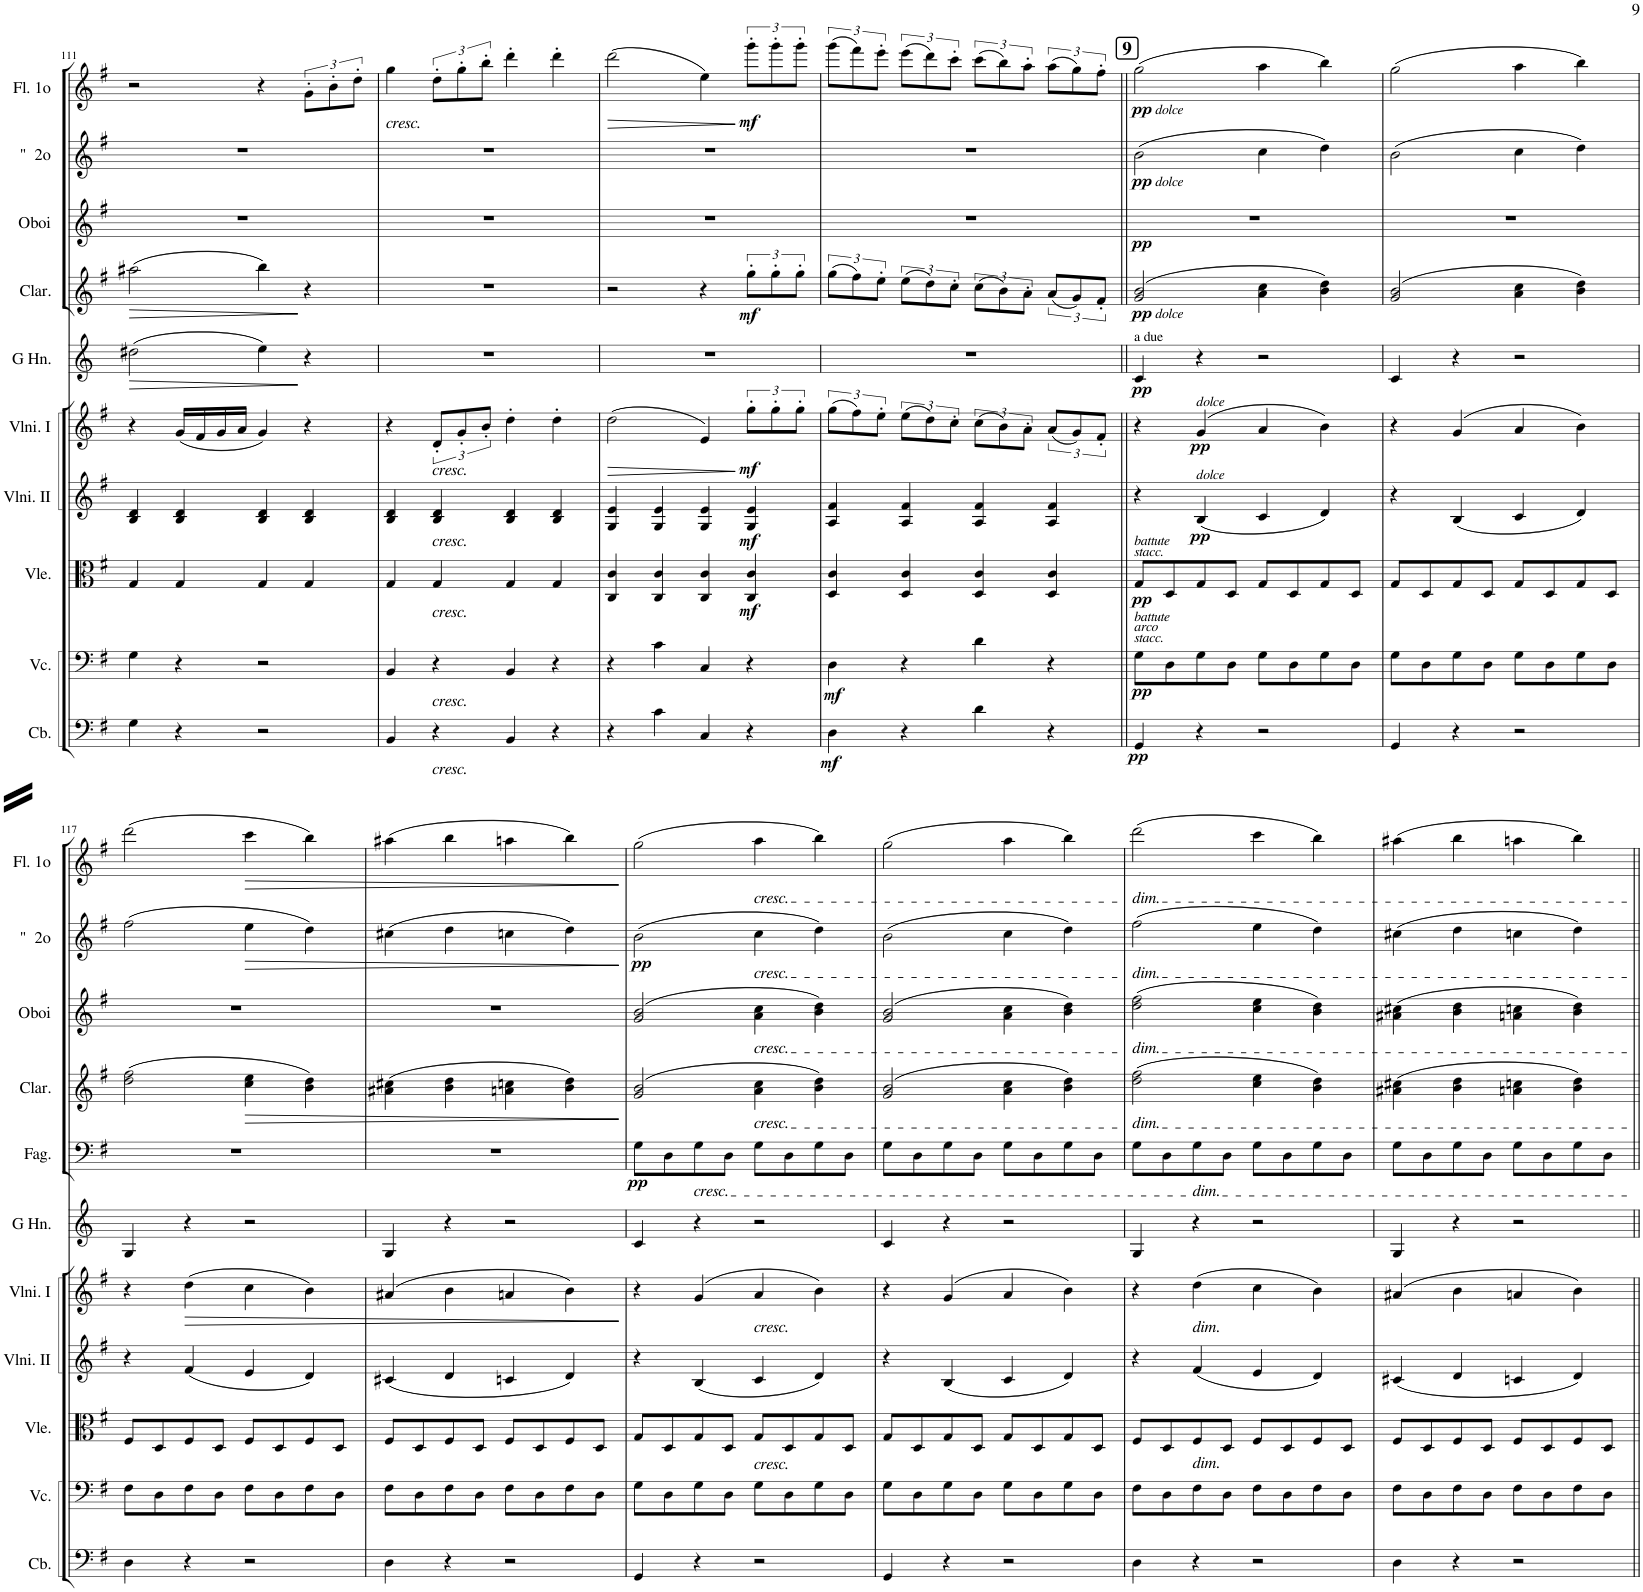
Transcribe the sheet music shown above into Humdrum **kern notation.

**kern	**dynam	**kern	**dynam	**kern	**dynam	**kern	**dynam	**kern	**dynam	**kern	**dynam	**kern	**dynam	**kern	**dynam	**kern	**dynam	**kern	**dynam	**kern	**dynam
*part11	*part11	*part10	*part10	*part9	*part9	*part8	*part8	*part7	*part7	*part6	*part6	*part5	*part5	*part4	*part4	*part3	*part3	*part2	*part2	*part1	*part1
*staff11	*staff11	*staff10	*staff10	*staff9	*staff9	*staff8	*staff8	*staff7	*staff7	*staff6	*staff6	*staff5	*staff5	*staff4	*staff4	*staff3	*staff3	*staff2	*staff2	*staff1	*staff1
*I"CONTRABASSI	*	*I"VIOLONCELLI	*	*I"VIOLE	*	*I"VIOLINI 2	*	*I"VIOLINI 1	*	*I"CORNO 1o e 2o in MI ♮	*	*I"FAGOTTI	*	*I"CLARINETTI in DO	*	*I"OBOI	*	*I"&quot;          2o	*	*I"FLAUTO 1o	*
*I'Cb.	*	*I'Vc.	*	*I'Vle.	*	*	*	*	*	*I'Corni	*	*I'Fag.	*	*I'Clar.	*	*I'Oboi	*	*I'&quot;  2o	*	*I'Fl. 1o	*
!!LO:PB:g=z
*clefF4	*	*clefF4	*	*clefC3	*	*clefG2	*	*clefG2	*	*clefG2	*	*clefF4	*	*clefG2	*	*clefG2	*	*clefG2	*	*clefG2	*
*Trd7c12	*	*	*	*	*	*	*	*	*	*Trd5c8	*	*	*	*Trd1c2	*	*	*	*	*	*	*
*k[f#]	*	*k[f#]	*	*k[f#]	*	*k[f#]	*	*k[f#]	*	*k[]	*	*k[f#]	*	*k[f#]	*	*k[f#]	*	*k[f#]	*	*k[f#]	*
*M4/4	*	*M4/4	*	*M4/4	*	*M4/4	*	*M4/4	*	*M4/4	*	*M4/4	*	*M4/4	*	*M4/4	*	*M4/4	*	*M4/4	*
*met(c)	*	*met(c)	*	*met(c)	*	*met(c)	*	*met(c)	*	*met(c)	*	*met(c)	*	*met(c)	*	*met(c)	*	*met(c)	*	*met(c)	*
=111	=111	=111	=111	=111	=111	=111	=111	=111	=111	=111	=111	=111	=111	=111	=111	=111	=111	=111	=111	=111	=111
!	!	!	!	!	!	!	!	!	!	!	!LO:HP:b	!	!	!	!LO:HP:b	!	!	!	!	!	!
4G\	.	4G\	.	4G/	.	4B/ 4d/	.	4r	.	(2dd#X\	>	1r	.	(2aa#X\	>	1r	.	1r	.	2r	.
4r	.	4r	.	4G/	.	4B/ 4d/	.	(16g/LL	.	.	.	.	.	.	.	.	.	.	.	.	.
.	.	.	.	.	.	.	.	16f#/	.	.	.	.	.	.	.	.	.	.	.	.	.
.	.	.	.	.	.	.	.	16g/	.	.	.	.	.	.	.	.	.	.	.	.	.
.	.	.	.	.	.	.	.	16a/JJ	.	.	.	.	.	.	.	.	.	.	.	.	.
2r	.	2r	.	4G/	.	4B/ 4d/	.	4g/)	.	4ee\)	.	.	.	4bb\)	.	.	.	.	.	4r	.
.	.	.	.	4G/	.	4B/ 4d/	.	4r	.	4r	]	.	.	4r	]	.	.	.	.	12g'\L	.
.	.	.	.	.	.	.	.	.	.	.	.	.	.	.	.	.	.	.	.	12b'\	.
.	.	.	.	.	.	.	.	.	.	.	.	.	.	.	.	.	.	.	.	12dd'\J	.
=112	=112	=112	=112	=112	=112	=112	=112	=112	=112	=112	=112	=112	=112	=112	=112	=112	=112	=112	=112	=112	=112
!	!	!	!	!	!	!	!	!	!	!	!	!	!	!	!	!	!	!	!	!LO:TX:b:i:t=cresc.	!
4BB/	.	4BB/	.	4G/	.	4B/ 4d/	.	4r	.	1r	.	1r	.	1r	.	1r	.	1r	.	4gg\	.
!	!	!	!	!	!	!	!	!LO:TX:b:i:t=cresc.	!	!	!	!	!	!	!	!	!	!	!	!	!
!	!	!	!	!	!	!LO:TX:b:i:t=cresc.	!	!	!	!	!	!	!	!	!	!	!	!	!	!	!
!	!	!	!	!LO:TX:b:i:t=cresc.	!	!	!	!	!	!	!	!	!	!	!	!	!	!	!	!	!
!	!	!LO:TX:b:i:t=cresc.	!	!	!	!	!	!	!	!	!	!	!	!	!	!	!	!	!	!	!
!LO:TX:b:i:t=cresc.	!	!	!	!	!	!	!	!	!	!	!	!	!	!	!	!	!	!	!	!	!
4r	.	4r	.	4G/	.	4B/ 4d/	.	12d'/L	.	.	.	.	.	.	.	.	.	.	.	12dd'\L	.
.	.	.	.	.	.	.	.	12g'/	.	.	.	.	.	.	.	.	.	.	.	12gg'\	.
.	.	.	.	.	.	.	.	12b'/J	.	.	.	.	.	.	.	.	.	.	.	12bb'\J	.
4BB/	.	4BB/	.	4G/	.	4B/ 4d/	.	4dd'\	.	.	.	.	.	.	.	.	.	.	.	4ddd'\	.
4r	.	4r	.	4G/	.	4B/ 4d/	.	4dd'\	.	.	.	.	.	.	.	.	.	.	.	4ddd'\	.
=113	=113	=113	=113	=113	=113	=113	=113	=113	=113	=113	=113	=113	=113	=113	=113	=113	=113	=113	=113	=113	=113
!	!	!	!	!	!	!	!	!	!LO:HP:b	!	!	!	!	!	!	!	!	!	!	!	!LO:HP:b
4r	.	4r	.	4C/ 4c/	.	4G/ 4e/	.	(2dd\	>	1r	.	1r	.	2r	.	1r	.	1r	.	(2ddd\	>
4c\	.	4c\	.	4C/ 4c/	.	4G/ 4e/	.	.	.	.	.	.	.	.	.	.	.	.	.	.	.
4C/	.	4C/	.	4C/ 4c/	.	4G/ 4e/	.	4e/)	.	.	.	.	.	4r	.	.	.	.	.	4ee\)	.
!	!	!	!	!	!LO:DY:b	!	!LO:DY:b	!	!LO:DY:n=1:b	!	!	!	!	!	!LO:DY:b	!	!	!	!	!	!LO:DY:n=1:b
4r	.	4r	.	4C/ 4c/	mf	4G/ 4e/	mf	12gg'\L	] mf	.	.	.	.	12gg'\L	mf	.	.	.	.	12ggg'\L	] mf
.	.	.	.	.	.	.	.	12gg'\	.	.	.	.	.	12gg'\	.	.	.	.	.	12ggg'\	.
.	.	.	.	.	.	.	.	12gg'\J	.	.	.	.	.	12gg'\J	.	.	.	.	.	12ggg'\J	.
=114	=114	=114	=114	=114	=114	=114	=114	=114	=114	=114	=114	=114	=114	=114	=114	=114	=114	=114	=114	=114	=114
!	!LO:DY:b	!	!LO:DY:b	!	!	!	!	!	!	!	!	!	!	!	!	!	!	!	!	!	!
4D\	mf	4D\	mf	4D/ 4c/	.	4A/ 4f#/	.	(12gg\L	.	1r	.	1r	.	(12gg\L	.	1r	.	1r	.	(12ggg\L	.
.	.	.	.	.	.	.	.	12ff#\)	.	.	.	.	.	12ff#\)	.	.	.	.	.	12fff#\)	.
.	.	.	.	.	.	.	.	12ee'\J	.	.	.	.	.	12ee'\J	.	.	.	.	.	12eee'\J	.
4r	.	4r	.	4D/ 4c/	.	4A/ 4f#/	.	(12ee\L	.	.	.	.	.	(12ee\L	.	.	.	.	.	(12eee\L	.
.	.	.	.	.	.	.	.	12dd\)	.	.	.	.	.	12dd\)	.	.	.	.	.	12ddd\)	.
.	.	.	.	.	.	.	.	12cc'\J	.	.	.	.	.	12cc'\J	.	.	.	.	.	12ccc'\J	.
4d\	.	4d\	.	4D/ 4c/	.	4A/ 4f#/	.	(12cc\L	.	.	.	.	.	(12cc\L	.	.	.	.	.	(12ccc\L	.
.	.	.	.	.	.	.	.	12b\)	.	.	.	.	.	12b\)	.	.	.	.	.	12bb\)	.
.	.	.	.	.	.	.	.	12a'\J	.	.	.	.	.	12a'\J	.	.	.	.	.	12aa'\J	.
4r	.	4r	.	4D/ 4c/	.	4A/ 4f#/	.	(12a/L	.	.	.	.	.	(12a/L	.	.	.	.	.	(12aa\L	.
.	.	.	.	.	.	.	.	12g/)	.	.	.	.	.	12g/)	.	.	.	.	.	12gg\)	.
.	.	.	.	.	.	.	.	12f#'/J	.	.	.	.	.	12f#'/J	.	.	.	.	.	12ff#'\J	.
!!LO:REH:place=s1:a:B:cj:fs=14:t=9
=115||	=115||	=115||	=115||	=115||	=115||	=115||	=115||	=115||	=115||	=115||	=115||	=115||	=115||	=115||	=115||	=115||	=115||	=115||	=115||	=115||	=115||
!	!	!	!	!	!	!	!	!	!	!LO:TX:a:t=a due	!	!	!	!	!	!	!	!	!	!	!
!	!	!	!	!LO:TX:a:i:t=stacc.	!	!	!	!	!	!	!	!	!	!	!	!	!	!	!	!	!
!	!	!	!	!LO:TX:a:i:t=battute	!	!	!	!	!	!	!	!	!	!	!	!	!	!	!	!	!
!	!	!LO:TX:a:i:t=stacc.	!	!	!	!	!	!	!	!	!	!	!	!	!	!	!	!	!	!	!
!	!	!LO:TX:a:i:t=arco	!	!	!	!	!	!	!	!	!	!	!	!	!	!	!	!	!	!	!
!	!	!LO:TX:a:i:t=battute	!	!	!	!	!	!	!	!	!	!	!	!	!	!	!	!	!	!	!
!	!LO:DY:b	!	!LO:DY:b	!	!LO:DY:b	!	!	!	!	!	!LO:DY:b	!	!	!	!LO:DY:b	!	!	!	!	!	!
!	!	!	!	!	!	!	!	!	!	!	!	!	!	!	!LO:DY:n=1:b	!	!LO:DY:b	!	!LO:DY:b	!	!
!	!	!	!	!	!	!	!	!	!	!	!	!	!	!	!	!	!	!	!LO:DY:n=1:b	!	!LO:DY:b
!	!	!	!	!	!	!	!	!	!	!	!	!	!	!	!	!	!	!	!	!	!LO:DY:n=1:b
4GG/	pp	8G'\L	pp	8G'/L	pp	4r	.	4r	.	4c/	pp	1r	.	(2g/ 2b/	pp other-dynamics	1r	pp	(2b\	pp other-dynamics	(2gg\	pp other-dynamics
.	.	8D'\	.	8D'/	.	.	.	.	.	.	.	.	.	.	.	.	.	.	.	.	.
!	!	!	!	!	!	!	!	!LO:TX:a:i:t=dolce	!	!	!	!	!	!	!	!	!	!	!	!	!
!	!	!	!	!	!	!LO:TX:a:i:t=dolce	!	!	!	!	!	!	!	!	!	!	!	!	!	!	!
!	!	!	!	!	!	!	!LO:DY:b	!	!LO:DY:b	!	!	!	!	!	!	!	!	!	!	!	!
4r	.	8G'\	.	8G'/	.	(4B/	pp	(4g/	pp	4r	.	.	.	.	.	.	.	.	.	.	.
.	.	8D'\J	.	8D'/J	.	.	.	.	.	.	.	.	.	.	.	.	.	.	.	.	.
2r	.	8G'\L	.	8G'/L	.	4c/	.	4a/	.	2r	.	.	.	4a\ 4cc\	.	.	.	4cc\	.	4aa\	.
.	.	8D'\	.	8D'/	.	.	.	.	.	.	.	.	.	.	.	.	.	.	.	.	.
.	.	8G'\	.	8G'/	.	4d/)	.	4b\)	.	.	.	.	.	4b\ 4dd\)	.	.	.	4dd\)	.	4bb\)	.
.	.	8D'\J	.	8D'/J	.	.	.	.	.	.	.	.	.	.	.	.	.	.	.	.	.
=116	=116	=116	=116	=116	=116	=116	=116	=116	=116	=116	=116	=116	=116	=116	=116	=116	=116	=116	=116	=116	=116
4GG/	.	8G'\L	.	8G'/L	.	4r	.	4r	.	4c/	.	1r	.	(2g/ 2b/	.	1r	.	(2b\	.	(2gg\	.
.	.	8D'\	.	8D'/	.	.	.	.	.	.	.	.	.	.	.	.	.	.	.	.	.
4r	.	8G'\	.	8G'/	.	(4B/	.	(4g/	.	4r	.	.	.	.	.	.	.	.	.	.	.
.	.	8D'\J	.	8D'/J	.	.	.	.	.	.	.	.	.	.	.	.	.	.	.	.	.
2r	.	8G'\L	.	8G'/L	.	4c/	.	4a/	.	2r	.	.	.	4a\ 4cc\	.	.	.	4cc\	.	4aa\	.
.	.	8D'\	.	8D'/	.	.	.	.	.	.	.	.	.	.	.	.	.	.	.	.	.
.	.	8G'\	.	8G'/	.	4d/)	.	4b\)	.	.	.	.	.	4b\ 4dd\)	.	.	.	4dd\)	.	4bb\)	.
.	.	8D'\J	.	8D'/J	.	.	.	.	.	.	.	.	.	.	.	.	.	.	.	.	.
!!LO:LB:g=z
=117	=117	=117	=117	=117	=117	=117	=117	=117	=117	=117	=117	=117	=117	=117	=117	=117	=117	=117	=117	=117	=117
4D\	.	8F#'\L	.	8F#'/L	.	4r	.	4r	.	4G/	.	1r	.	(2dd\ 2ff#\	.	1r	.	(2ff#\	.	(2ddd\	.
.	.	8D'\	.	8D'/	.	.	.	.	.	.	.	.	.	.	.	.	.	.	.	.	.
!	!	!	!	!	!	!	!	!	!LO:HP:b	!	!	!	!	!	!	!	!	!	!	!	!
4r	.	8F#'\	.	8F#'/	.	(4f#/	.	(4dd\	>	4r	.	.	.	.	.	.	.	.	.	.	.
.	.	8D'\J	.	8D'/J	.	.	.	.	.	.	.	.	.	.	.	.	.	.	.	.	.
!	!	!	!	!	!	!	!	!	!	!	!	!	!	!	!LO:HP:b	!	!	!	!LO:HP:b	!	!LO:HP:b
2r	.	8F#'\L	.	8F#'/L	.	4e/	.	4cc\	.	2r	.	.	.	4cc\ 4ee\	>	.	.	4ee\	>	4ccc\	>
.	.	8D'\	.	8D'/	.	.	.	.	.	.	.	.	.	.	.	.	.	.	.	.	.
.	.	8F#'\	.	8F#'/	.	4d/)	.	4b\)	.	.	.	.	.	4b\ 4dd\)	.	.	.	4dd\)	.	4bb\)	.
.	.	8D'\J	.	8D'/J	.	.	.	.	.	.	.	.	.	.	.	.	.	.	.	.	.
=118	=118	=118	=118	=118	=118	=118	=118	=118	=118	=118	=118	=118	=118	=118	=118	=118	=118	=118	=118	=118	=118
4D\	.	8F#'\L	.	8F#'/L	.	(4c#X/	.	(4a#X/	.	4G/	.	1r	.	(4a#X\ 4cc#X\	.	1r	.	(4cc#X\	.	(4aa#X\	.
.	.	8D'\	.	8D'/	.	.	.	.	.	.	.	.	.	.	.	.	.	.	.	.	.
4r	.	8F#'\	.	8F#'/	.	4d/	.	4b\	.	4r	.	.	.	4b\ 4dd\	.	.	.	4dd\	.	4bb\	.
.	.	8D'\J	.	8D'/J	.	.	.	.	.	.	.	.	.	.	.	.	.	.	.	.	.
2r	.	8F#'\L	.	8F#'/L	.	4cn/	.	4an/	.	2r	.	.	.	4an\ 4ccn\	.	.	.	4ccn\	.	4aan\	.
.	.	8D'\	.	8D'/	.	.	.	.	.	.	.	.	.	.	.	.	.	.	.	.	.
.	.	8F#'\	.	8F#'/	.	4d/)	.	4b\)	.	.	.	.	.	4b\ 4dd\)	.	.	.	4dd\)	.	4bb\)	.
.	.	8D'\J	.	8D'/J	.	.	.	.	.	.	.	.	.	.	.	.	.	.	.	.	.
.	.	.	.	.	.	.	.	.	]	.	.	.	.	.	]	.	.	.	]	.	]
=119	=119	=119	=119	=119	=119	=119	=119	=119	=119	=119	=119	=119	=119	=119	=119	=119	=119	=119	=119	=119	=119
!	!	!	!	!	!	!	!	!	!	!	!	!	!LO:DY:b	!	!	!	!	!	!LO:DY:b	!	!
4GG/	.	8G'\L	.	8G'/L	.	4r	.	4r	.	4c/	.	8G\L	pp	(2g/ 2b/	.	(2g/ 2b/	.	(2b\	pp	(2gg\	.
.	.	8D'\	.	8D'/	.	.	.	.	.	.	.	8D\	.	.	.	.	.	.	.	.	.
!	!	!	!	!	!	!	!	!	!	!	!	!LO:TX:b:i:t=cresc.	!	!	!	!	!	!	!	!	!
4r	.	8G'\	.	8G'/	.	(4B/	.	(4g/	.	4r	.	8G\	.	.	.	.	.	.	.	.	.
.	.	8D'\J	.	8D'/J	.	.	.	.	.	.	.	8D\J	.	.	.	.	.	.	.	.	.
!	!	!	!	!	!	!	!	!	!	!	!	!	!	!	!	!	!	!	!	!LO:TX:b:i:t=cresc.	!
!	!	!	!	!	!	!	!	!	!	!	!	!	!	!	!	!	!	!LO:TX:b:i:t=cresc.	!	!	!
!	!	!	!	!	!	!	!	!	!	!	!	!	!	!	!	!LO:TX:b:i:t=cresc.	!	!	!	!	!
!	!	!	!	!	!	!	!	!	!	!	!	!	!	!LO:TX:b:i:t=cresc.	!	!	!	!	!	!	!
!	!	!	!	!	!	!	!	!LO:TX:b:i:t=cresc.	!	!	!	!	!	!	!	!	!	!	!	!	!
!	!	!	!	!LO:TX:b:i:t=cresc.	!	!	!	!	!	!	!	!	!	!	!	!	!	!	!	!	!
2r	.	8G'\L	.	8G'/L	.	4c/	.	4a/	.	2r	.	8G\L	.	4a\ 4cc\	.	4a\ 4cc\	.	4cc\	.	4aa\	.
.	.	8D'\	.	8D'/	.	.	.	.	.	.	.	8D\	.	.	.	.	.	.	.	.	.
.	.	8G'\	.	8G'/	.	4d/)	.	4b\)	.	.	.	8G\	.	4b\ 4dd\)	.	4b\ 4dd\)	.	4dd\)	.	4bb\)	.
.	.	8D'\J	.	8D'/J	.	.	.	.	.	.	.	8D\J	.	.	.	.	.	.	.	.	.
=120	=120	=120	=120	=120	=120	=120	=120	=120	=120	=120	=120	=120	=120	=120	=120	=120	=120	=120	=120	=120	=120
4GG/	.	8G'\L	.	8G'/L	.	4r	.	4r	.	4c/	.	8G\L	.	(2g/ 2b/	.	(2g/ 2b/	.	(2b\	.	(2gg\	.
.	.	8D'\	.	8D'/	.	.	.	.	.	.	.	8D\	.	.	.	.	.	.	.	.	.
4r	.	8G'\	.	8G'/	.	(4B/	.	(4g/	.	4r	.	8G\	.	.	.	.	.	.	.	.	.
.	.	8D'\J	.	8D'/J	.	.	.	.	.	.	.	8D\J	.	.	.	.	.	.	.	.	.
2r	.	8G'\L	.	8G'/L	.	4c/	.	4a/	.	2r	.	8G\L	.	4a\ 4cc\	.	4a\ 4cc\	.	4cc\	.	4aa\	.
.	.	8D'\	.	8D'/	.	.	.	.	.	.	.	8D\	.	.	.	.	.	.	.	.	.
.	.	8G'\	.	8G'/	.	4d/)	.	4b\)	.	.	.	8G\	.	4b\ 4dd\)	.	4b\ 4dd\)	.	4dd\)	.	4bb\)	.
.	.	8D'\J	.	8D'/J	.	.	.	.	.	.	.	8D\J	.	.	.	.	.	.	.	.	.
=121	=121	=121	=121	=121	=121	=121	=121	=121	=121	=121	=121	=121	=121	=121	=121	=121	=121	=121	=121	=121	=121
!	!	!	!	!	!	!	!	!	!	!	!	!	!	!	!	!	!	!	!	!LO:TX:b:i:t=dim.	!
!	!	!	!	!	!	!	!	!	!	!	!	!	!	!	!	!	!	!LO:TX:b:i:t=dim.	!	!	!
!	!	!	!	!	!	!	!	!	!	!	!	!	!	!	!	!LO:TX:b:i:t=dim.	!	!	!	!	!
!	!	!	!	!	!	!	!	!	!	!	!	!	!	!LO:TX:b:i:t=dim.	!	!	!	!	!	!	!
4D\	.	8F#'\L	.	8F#'/L	.	4r	.	4r	.	4G/	.	8G\L	.	(2dd\ 2ff#\	.	(2dd\ 2ff#\	.	(2ff#\	.	(2ddd\	.
.	.	8D'\	.	8D'/	.	.	.	.	.	.	.	8D\	.	.	.	.	.	.	.	.	.
!	!	!	!	!	!	!	!	!	!	!	!	!LO:TX:b:i:t=dim.	!	!	!	!	!	!	!	!	!
!	!	!	!	!	!	!	!	!LO:TX:b:i:t=dim.	!	!	!	!	!	!	!	!	!	!	!	!	!
!	!	!	!	!LO:TX:b:i:t=dim.	!	!	!	!	!	!	!	!	!	!	!	!	!	!	!	!	!
4r	.	8F#'\	.	8F#'/	.	(4f#/	.	(4dd\	.	4r	.	8G\	.	.	.	.	.	.	.	.	.
.	.	8D'\J	.	8D'/J	.	.	.	.	.	.	.	8D\J	.	.	.	.	.	.	.	.	.
2r	.	8F#'\L	.	8F#'/L	.	4e/	.	4cc\	.	2r	.	8G\L	.	4cc\ 4ee\	.	4cc\ 4ee\	.	4ee\	.	4ccc\	.
.	.	8D'\	.	8D'/	.	.	.	.	.	.	.	8D\	.	.	.	.	.	.	.	.	.
.	.	8F#'\	.	8F#'/	.	4d/)	.	4b\)	.	.	.	8G\	.	4b\ 4dd\)	.	4b\ 4dd\)	.	4dd\)	.	4bb\)	.
.	.	8D'\J	.	8D'/J	.	.	.	.	.	.	.	8D\J	.	.	.	.	.	.	.	.	.
=122	=122	=122	=122	=122	=122	=122	=122	=122	=122	=122	=122	=122	=122	=122	=122	=122	=122	=122	=122	=122	=122
4D\	.	8F#'\L	.	8F#'/L	.	(4c#X/	.	(4a#X/	.	4G/	.	8G\L	.	(4a#X\ 4cc#X\	.	(4a#X\ 4cc#X\	.	(4cc#X\	.	(4aa#X\	.
.	.	8D'\	.	8D'/	.	.	.	.	.	.	.	8D\	.	.	.	.	.	.	.	.	.
4r	.	8F#'\	.	8F#'/	.	4d/	.	4b\	.	4r	.	8G\	.	4b\ 4dd\	.	4b\ 4dd\	.	4dd\	.	4bb\	.
.	.	8D'\J	.	8D'/J	.	.	.	.	.	.	.	8D\J	.	.	.	.	.	.	.	.	.
2r	.	8F#'\L	.	8F#'/L	.	4cn/	.	4an/	.	2r	.	8G\L	.	4an\ 4ccn\	.	4an\ 4ccn\	.	4ccn\	.	4aan\	.
.	.	8D'\	.	8D'/	.	.	.	.	.	.	.	8D\	.	.	.	.	.	.	.	.	.
.	.	8F#'\	.	8F#'/	.	4d/)	.	4b\)	.	.	.	8G\	.	4b\ 4dd\)	.	4b\ 4dd\)	.	4dd\)	.	4bb\)	.
.	.	8D'\J	.	8D'/J	.	.	.	.	.	.	.	8D\J	.	.	.	.	.	.	.	.	.
=||	=||	=||	=||	=||	=||	=||	=||	=||	=||	=||	=||	=||	=||	=||	=||	=||	=||	=||	=||	=||	=||
*-	*-	*-	*-	*-	*-	*-	*-	*-	*-	*-	*-	*-	*-	*-	*-	*-	*-	*-	*-	*-	*-
